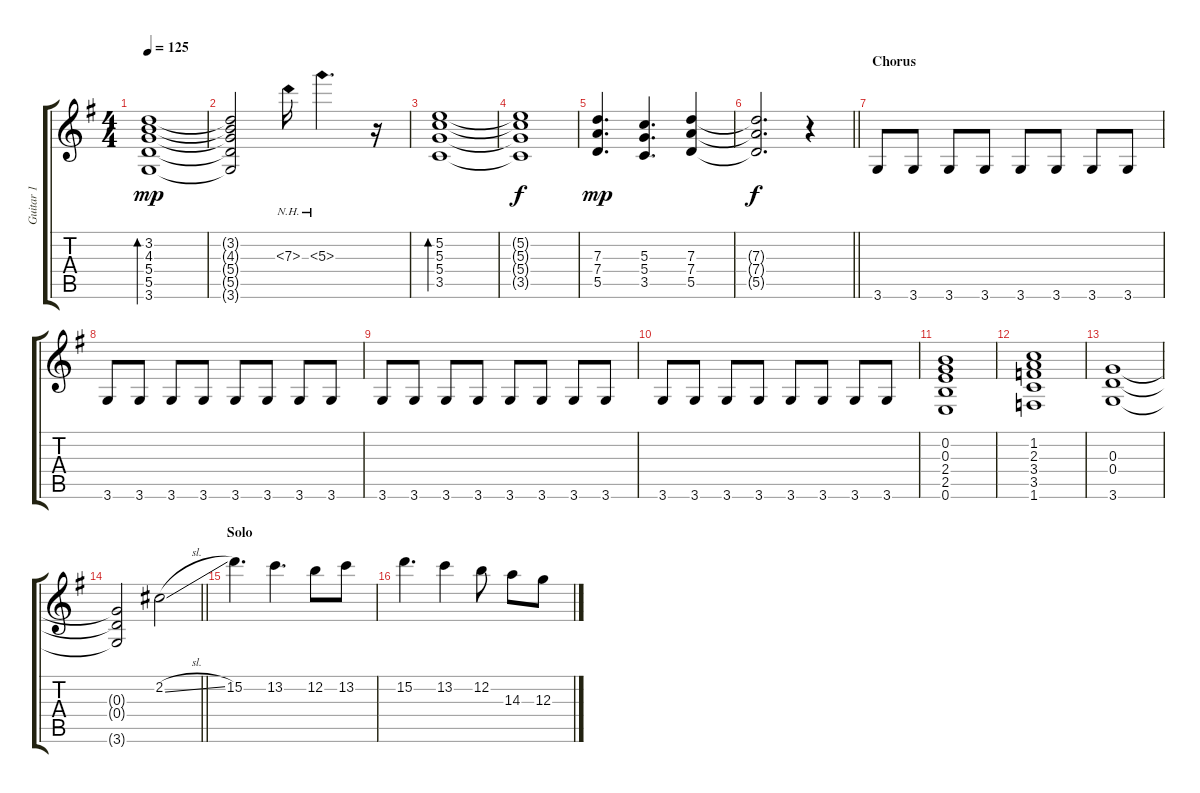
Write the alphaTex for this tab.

\track ("Guitar 1" "Guitar 1") {instrument overdrivenguitar}
\staff {score tabs}
\tuning (E4 B3 G3 D3 A2 E2) {hide}
\ts (4 4)
\tempo 125
\clef g2
\ks g
(3.2 4.3 5.4 5.5 3.6).1{bd 240 dy mp} |
(3.2{t} 4.3{t} 5.4{t} 5.5{t} 3.6{t}).2 7.3{nh}.16 5.3{nh}.4{d} r.16 |
(5.2 5.3 5.4 3.5).1{bd 240} |
(5.2{t} 5.3{t} 5.4{t} 3.5{t}).1{dy f} |
(7.3 7.4 5.5).4{d dy mp} (5.3 5.4 3.5).4{d} (7.3 7.4 5.5).4 |
\barLineRight lightlight
(7.3{t} 7.4{t} 5.5{t}).2{d dy f} r.4 |
\section ("" "Chorus")
3.6.8 3.6.8 3.6.8 3.6.8 3.6.8 3.6.8 3.6.8 3.6.8 |
3.6.8 3.6.8 3.6.8 3.6.8 3.6.8 3.6.8 3.6.8 3.6.8 |
3.6.8 3.6.8 3.6.8 3.6.8 3.6.8 3.6.8 3.6.8 3.6.8 |
3.6.8 3.6.8 3.6.8 3.6.8 3.6.8 3.6.8 3.6.8 3.6.8 |
(0.2 0.3 2.4 2.5 0.6).1 |
(1.2 2.3 3.4 3.5 1.6).1 |
(0.3 0.4 3.6).1 |
\barLineRight lightlight
(0.3{t} 0.4{t} 3.6{t}).2 2.2{sl}.2 |
\section ("" "Solo")
15.2.4{d} 13.2.4{d} 12.2.8 13.2.8 |
15.2.4{d} 13.2.4 12.2.8 14.3.8 12.3.8
